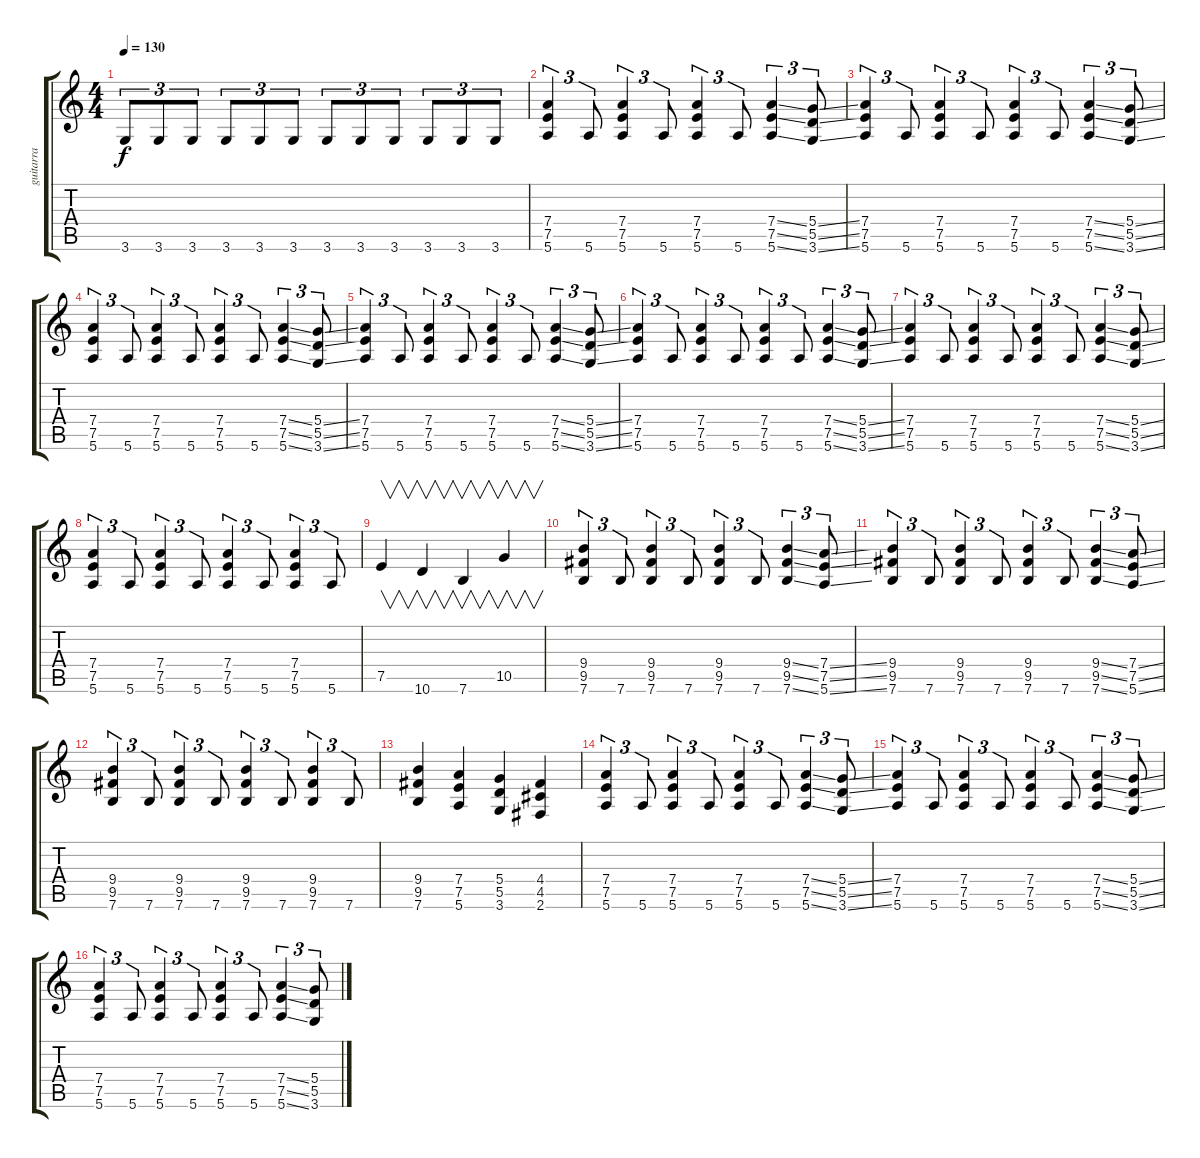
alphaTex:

\track ("guitarra" "guitarra") {instrument distortionguitar}
\staff {score tabs}
\tuning (E4 B3 G3 D3 A2 E2) {hide}
\ts (4 4)
\tempo 130
\clef g2
\ks c
3.6.8{tu (3 2) dy f} 3.6.8{tu (3 2)} 3.6.8{tu (3 2)} 3.6.8{tu (3 2)} 3.6.8{tu (3 2)} 3.6.8{tu (3 2)} 3.6.8{tu (3 2)} 3.6.8{tu (3 2)} 3.6.8{tu (3 2)} 3.6.8{tu (3 2)} 3.6.8{tu (3 2)} 3.6.8{tu (3 2)} |
(7.4 7.5 5.6).4{tu (3 2)} 5.6.8{tu (3 2)} (7.4 7.5 5.6).4{tu (3 2)} 5.6.8{tu (3 2)} (7.4 7.5 5.6).4{tu (3 2)} 5.6.8{tu (3 2)} (7.4{ss} 7.5{ss} 5.6{ss}).4{tu (3 2)} (5.4{ss} 5.5{ss} 3.6{ss}).8{tu (3 2)} |
(7.4 7.5 5.6).4{tu (3 2)} 5.6.8{tu (3 2)} (7.4 7.5 5.6).4{tu (3 2)} 5.6.8{tu (3 2)} (7.4 7.5 5.6).4{tu (3 2)} 5.6.8{tu (3 2)} (7.4{ss} 7.5{ss} 5.6{ss}).4{tu (3 2)} (5.4{ss} 5.5{ss} 3.6{ss}).8{tu (3 2)} |
(7.4 7.5 5.6).4{tu (3 2)} 5.6.8{tu (3 2)} (7.4 7.5 5.6).4{tu (3 2)} 5.6.8{tu (3 2)} (7.4 7.5 5.6).4{tu (3 2)} 5.6.8{tu (3 2)} (7.4{ss} 7.5{ss} 5.6{ss}).4{tu (3 2)} (5.4{ss} 5.5{ss} 3.6{ss}).8{tu (3 2)} |
(7.4 7.5 5.6).4{tu (3 2)} 5.6.8{tu (3 2)} (7.4 7.5 5.6).4{tu (3 2)} 5.6.8{tu (3 2)} (7.4 7.5 5.6).4{tu (3 2)} 5.6.8{tu (3 2)} (7.4{ss} 7.5{ss} 5.6{ss}).4{tu (3 2)} (5.4{ss} 5.5{ss} 3.6{ss}).8{tu (3 2)} |
(7.4 7.5 5.6).4{tu (3 2)} 5.6.8{tu (3 2)} (7.4 7.5 5.6).4{tu (3 2)} 5.6.8{tu (3 2)} (7.4 7.5 5.6).4{tu (3 2)} 5.6.8{tu (3 2)} (7.4{ss} 7.5{ss} 5.6{ss}).4{tu (3 2)} (5.4{ss} 5.5{ss} 3.6{ss}).8{tu (3 2)} |
(7.4 7.5 5.6).4{tu (3 2)} 5.6.8{tu (3 2)} (7.4 7.5 5.6).4{tu (3 2)} 5.6.8{tu (3 2)} (7.4 7.5 5.6).4{tu (3 2)} 5.6.8{tu (3 2)} (7.4{ss} 7.5{ss} 5.6{ss}).4{tu (3 2)} (5.4{ss} 5.5{ss} 3.6{ss}).8{tu (3 2)} |
(7.4 7.5 5.6).4{tu (3 2)} 5.6.8{tu (3 2)} (7.4 7.5 5.6).4{tu (3 2)} 5.6.8{tu (3 2)} (7.4 7.5 5.6).4{tu (3 2)} 5.6.8{tu (3 2)} (7.4 7.5 5.6).4{tu (3 2)} 5.6.8{tu (3 2)} |
7.5.4{v} 10.6.4{v} 7.6.4{v} 10.5.4{v} |
(9.4 9.5 7.6).4{tu (3 2)} 7.6.8{tu (3 2)} (9.4 9.5 7.6).4{tu (3 2)} 7.6.8{tu (3 2)} (9.4 9.5 7.6).4{tu (3 2)} 7.6.8{tu (3 2)} (9.4{ss} 9.5{ss} 7.6{ss}).4{tu (3 2)} (7.4{ss} 7.5{ss} 5.6{ss}).8{tu (3 2)} |
(9.4 9.5 7.6).4{tu (3 2)} 7.6.8{tu (3 2)} (9.4 9.5 7.6).4{tu (3 2)} 7.6.8{tu (3 2)} (9.4 9.5 7.6).4{tu (3 2)} 7.6.8{tu (3 2)} (9.4{ss} 9.5{ss} 7.6{ss}).4{tu (3 2)} (7.4{ss} 7.5{ss} 5.6{ss}).8{tu (3 2)} |
(9.4 9.5 7.6).4{tu (3 2)} 7.6.8{tu (3 2)} (9.4 9.5 7.6).4{tu (3 2)} 7.6.8{tu (3 2)} (9.4 9.5 7.6).4{tu (3 2)} 7.6.8{tu (3 2)} (9.4 9.5 7.6).4{tu (3 2)} 7.6.8{tu (3 2)} |
(9.4 9.5 7.6).4 (7.4 7.5 5.6).4 (5.4 5.5 3.6).4 (4.4 4.5 2.6).4 |
(7.4 7.5 5.6).4{tu (3 2)} 5.6.8{tu (3 2)} (7.4 7.5 5.6).4{tu (3 2)} 5.6.8{tu (3 2)} (7.4 7.5 5.6).4{tu (3 2)} 5.6.8{tu (3 2)} (7.4{ss} 7.5{ss} 5.6{ss}).4{tu (3 2)} (5.4{ss} 5.5{ss} 3.6{ss}).8{tu (3 2)} |
(7.4 7.5 5.6).4{tu (3 2)} 5.6.8{tu (3 2)} (7.4 7.5 5.6).4{tu (3 2)} 5.6.8{tu (3 2)} (7.4 7.5 5.6).4{tu (3 2)} 5.6.8{tu (3 2)} (7.4{ss} 7.5{ss} 5.6{ss}).4{tu (3 2)} (5.4{ss} 5.5{ss} 3.6{ss}).8{tu (3 2)} |
(7.4 7.5 5.6).4{tu (3 2)} 5.6.8{tu (3 2)} (7.4 7.5 5.6).4{tu (3 2)} 5.6.8{tu (3 2)} (7.4 7.5 5.6).4{tu (3 2)} 5.6.8{tu (3 2)} (7.4{ss} 7.5{ss} 5.6{ss}).4{tu (3 2)} (5.4{ss} 5.5{ss} 3.6{ss}).8{tu (3 2)}
